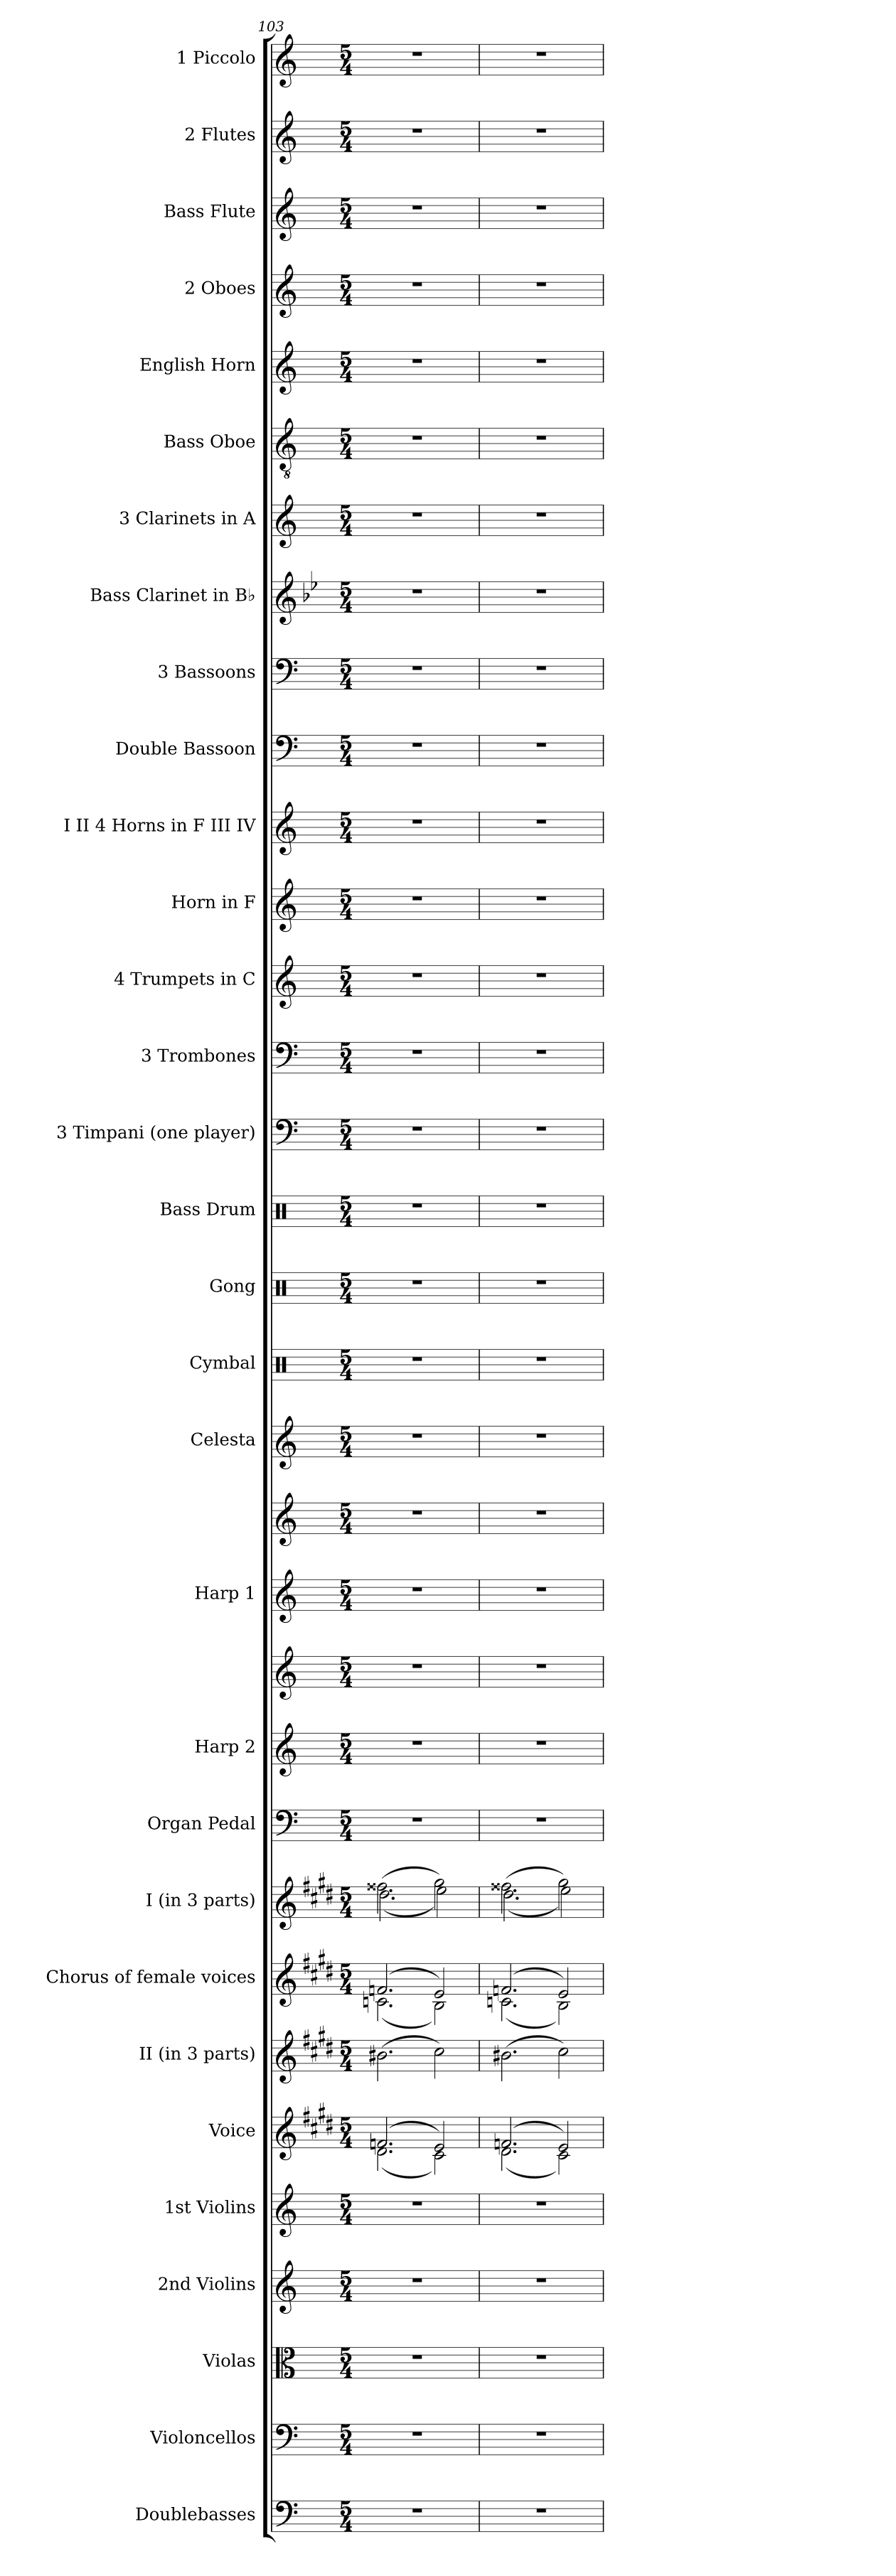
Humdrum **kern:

**kern	**kern	**kern	**kern	**kern	**kern	**kern	**kern	**kern	**kern	**kern	**kern	**kern	**kern	**kern	**kern	**kern	**kern	**kern	**kern	**kern	**kern	**kern	**kern	**kern	**kern	**kern	**kern	**kern	**kern	**kern	**kern	**kern
*part31	*part30	*part29	*part28	*part27	*part26	*part25	*part24	*part23	*part22	*part21	*part21	*part20	*part20	*part19	*part18	*part17	*part16	*part15	*part14	*part13	*part12	*part11	*part10	*part9	*part8	*part7	*part6	*part5	*part4	*part3	*part2	*part1
*staff33	*staff32	*staff31	*staff30	*staff29	*staff28	*staff27	*staff26	*staff25	*staff24	*staff23	*staff22	*staff21	*staff20	*staff19	*staff18	*staff17	*staff16	*staff15	*staff14	*staff13	*staff12	*staff11	*staff10	*staff9	*staff8	*staff7	*staff6	*staff5	*staff4	*staff3	*staff2	*staff1
*I"Doublebasses	*I"Violoncellos	*I"Violas	*I"2nd Violins	*I"1st Violins	*I"Voice	*I"II (in 3 parts)	*I"Chorus of female voices	*I"I (in 3 parts)	*I"Organ Pedal	*I"Harp 2	*	*I"Harp 1	*	*I"Celesta	*I"Cymbal	*I"Gong	*I"Bass Drum	*I"3 Timpani (one player)	*I"3 Trombones	*I"4 Trumpets in C	*I"Horn in F	*I"I  II 4 Horns in F                 III  IV	*I"Double Bassoon	*I"3 Bassoons	*I"Bass Clarinet in B♭	*I"3 Clarinets in A	*I"Bass Oboe	*I"English Horn	*I"2 Oboes	*I"Bass Flute	*I"2 Flutes	*I"1 Piccolo
*I'Db.	*I'Vc.	*I'Vas.	*	*I'Vns.	*	*	*I'Ch	*	*I'Org. Ped.	*	*	*	*	*I'Cel.	*I'Cym.	*I'Go.	*I'B. Dr.	*I'Timp.	*I'Trb.	*I'Trp.	*I'Hn	*I'Hrn.	*I'Dbn.	*I'Bn.	*I'Bcl.	*I'Cl.	*I'Bass Ob.	*I'E. H.	*I'Ob.	*I'Bass Fl.	*I'Fl.	*I'Picc.
*clefF4	*clefF4	*clefC3	*clefG2	*clefG2	*clefG2	*clefG2	*clefG2	*clefG2	*clefF4	*clefG2	*clefG2	*clefG2	*clefG2	*clefG2	*clefX	*clefX	*clefX	*clefF4	*clefF4	*clefG2	*clefG2	*clefG2	*clefF4	*clefF4	*clefG2	*clefG2	*clefGv2	*clefG2	*clefG2	*clefG2	*clefG2	*clefG2
*ITrd7c12	*	*	*	*	*	*	*	*	*	*	*	*	*	*ITrd-7c-12	*	*	*	*	*	*	*ITrd4c7	*ITrd4c7	*ITrd7c12	*	*ITrd8c14	*ITrd2c3	*	*ITrd4c7	*	*ITrd3c5	*	*ITrd-7c-12
*k[]	*k[]	*k[]	*k[]	*k[]	*k[f#c#g#d#]	*k[f#c#g#d#]	*k[f#c#g#d#]	*k[f#c#g#d#]	*k[]	*k[]	*k[]	*k[]	*k[]	*k[]	*k[]	*k[]	*k[]	*k[]	*k[]	*k[]	*k[b-]	*k[b-]	*k[]	*k[]	*k[b-e-]	*k[f#c#g#]	*k[]	*k[b-]	*k[]	*k[f#]	*k[]	*k[]
*M5/4	*M5/4	*M5/4	*M5/4	*M5/4	*M5/4	*M5/4	*M5/4	*M5/4	*M5/4	*M5/4	*M5/4	*M5/4	*M5/4	*M5/4	*M5/4	*M5/4	*M5/4	*M5/4	*M5/4	*M5/4	*M5/4	*M5/4	*M5/4	*M5/4	*M5/4	*M5/4	*M5/4	*M5/4	*M5/4	*M5/4	*M5/4	*M5/4
=103	=103	=103	=103	=103	=103	=103	=103	=103	=103	=103	=103	=103	=103	=103	=103	=103	=103	=103	=103	=103	=103	=103	=103	=103	=103	=103	=103	=103	=103	=103	=103	=103
*	*	*	*	*	*^	*	*^	*^	*	*	*	*	*	*	*	*	*	*	*	*	*	*	*	*	*	*	*	*	*	*	*	*
4%5r	4%5r	4%5r	4%5r	4%5r	(2.fn/	(2.d#\	(2.b#X\	(2.fn/	(2.cn\	(>2.ff##X\	(2.dd#\	4%5r	4%5r	4%5r	4%5r	4%5r	4%5r	4%5r	4%5r	4%5r	4%5r	4%5r	4%5r	4%5r	4%5r	4%5r	4%5r	4%5r	4%5r	4%5r	4%5r	4%5r	4%5r	4%5r	4%5r
.	.	.	.	.	2e/)	2c#\)	2cc#\)	2e/)	2B\)	2gg#\)	2ee\)	.	.	.	.	.	.	.	.	.	.	.	.	.	.	.	.	.	.	.	.	.	.	.	.
=104	=104	=104	=104	=104	=104	=104	=104	=104	=104	=104	=104	=104	=104	=104	=104	=104	=104	=104	=104	=104	=104	=104	=104	=104	=104	=104	=104	=104	=104	=104	=104	=104	=104	=104	=104
4%5r	4%5r	4%5r	4%5r	4%5r	(2.fn/	(2.d#\	(2.b#X\	(2.fn/	(2.cn\	(>2.ff##X\	(2.dd#\	4%5r	4%5r	4%5r	4%5r	4%5r	4%5r	4%5r	4%5r	4%5r	4%5r	4%5r	4%5r	4%5r	4%5r	4%5r	4%5r	4%5r	4%5r	4%5r	4%5r	4%5r	4%5r	4%5r	4%5r
.	.	.	.	.	2e/)	2c#\)	2cc#\)	2e/)	2B\)	2gg#\)	2ee\)	.	.	.	.	.	.	.	.	.	.	.	.	.	.	.	.	.	.	.	.	.	.	.	.
*	*	*	*	*	*	*	*	*v	*v	*	*	*	*	*	*	*	*	*	*	*	*	*	*	*	*	*	*	*	*	*	*	*	*	*	*
*	*	*	*	*	*v	*v	*	*	*v	*v	*	*	*	*	*	*	*	*	*	*	*	*	*	*	*	*	*	*	*	*	*	*	*	*
=	=	=	=	=	=	=	=	=	=	=	=	=	=	=	=	=	=	=	=	=	=	=	=	=	=	=	=	=	=	=	=	=
*-	*-	*-	*-	*-	*-	*-	*-	*-	*-	*-	*-	*-	*-	*-	*-	*-	*-	*-	*-	*-	*-	*-	*-	*-	*-	*-	*-	*-	*-	*-	*-	*-
